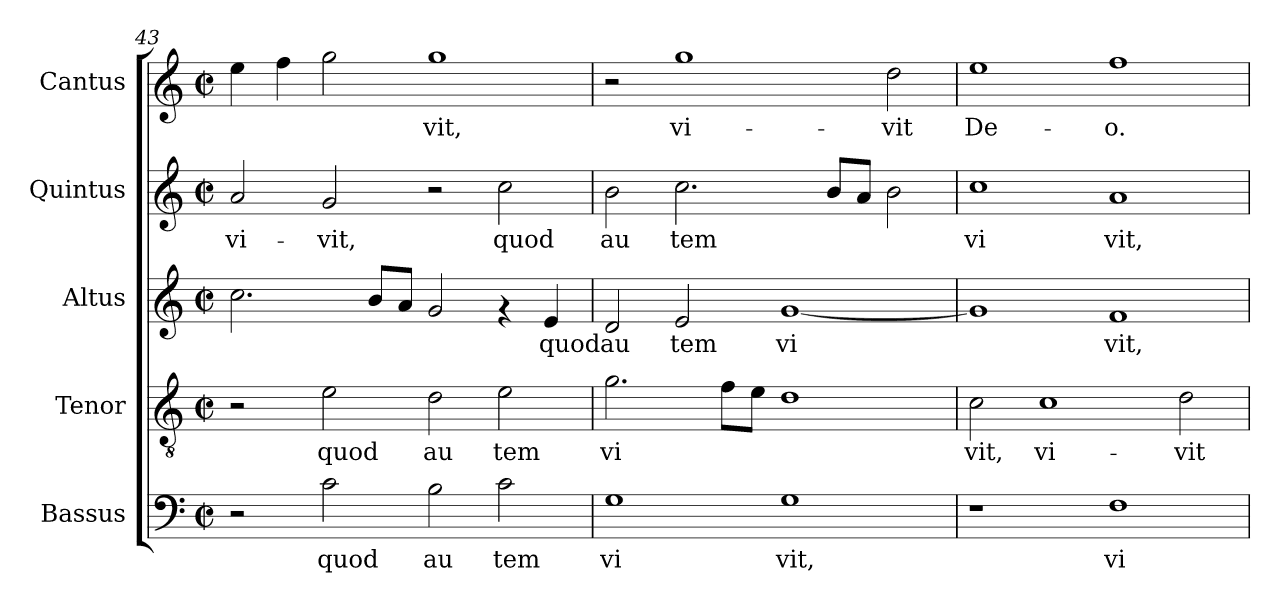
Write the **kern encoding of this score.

**kern	**text	**kern	**text	**kern	**text	**kern	**text	**kern	**text
*part5	*part5	*part4	*part4	*part3	*part3	*part2	*part2	*part1	*part1
*staff5	*staff5	*staff4	*staff4	*staff3	*staff3	*staff2	*staff2	*staff1	*staff1
*I"Bassus	*	*I"Tenor	*	*I"Altus	*	*I"Quintus	*	*I"Cantus	*
*clefF4	*	*clefGv2	*	*clefG2	*	*clefG2	*	*clefG2	*
*k[]	*	*k[]	*	*k[]	*	*k[]	*	*k[]	*
*C:	*	*C:	*	*C:	*	*C:	*	*C:	*
*M2/2	*	*M2/2	*	*M2/2	*	*M2/2	*	*M2/2	*
*met(c|)	*	*met(c|)	*	*met(c|)	*	*met(c|)	*	*met(c|)	*
=43	=43	=43	=43	=43	=43	=43	=43	=43	=43
!	!	!	!	!	!LO:LY:b:cj	!	!LO:LY:b:cj	!	!LO:LY:b:cj
2r	.	2r	.	2.cc\	.	2a/	vi-	4ee\	.
!	!	!	!	!	!	!	!	!	!LO:LY:b:cj
.	.	.	.	.	.	.	.	4ff\	.
!	!LO:LY:b:cj	!	!LO:LY:b:cj	!	!	!	!LO:LY:b:cj	!	!LO:LY:b:cj
2c\	quod	2e\	quod	.	.	2g/	-vit,	2gg\	.
!	!	!	!	!	!LO:LY:b:cj	!	!	!	!
.	.	.	.	8b/L	.	.	.	.	.
!	!	!	!	!	!LO:LY:b:cj	!	!	!	!
.	.	.	.	8a/J	.	.	.	.	.
!	!LO:LY:b:cj	!	!LO:LY:b:cj	!	!LO:LY:b:cj	!	!	!	!LO:LY:b:cj
2B\	au	2d\	au	2g/	.	2r	.	1gg	vit,
!	!LO:LY:b:cj	!	!LO:LY:b:cj	!	!	!	!LO:LY:b:cj	!	!
2c\	tem	2e\	tem	4rf	.	2cc\	quod	.	.
!	!	!	!	!	!LO:LY:b:cj	!	!	!	!
.	.	.	.	4e/	quod	.	.	.	.
!!LO:PB:g=z
=44	=44	=44	=44	=44	=44	=44	=44	=44	=44
!	!LO:LY:b:cj	!	!LO:LY:b:cj	!	!LO:LY:b:cj	!	!LO:LY:b:cj	!	!
1G	vi	2.g\	vi-	2d/	au	2b\	au	2r	.
!	!	!	!	!	!LO:LY:b:cj	!	!LO:LY:b:cj	!	!LO:LY:b:cj
.	.	.	.	2e/	tem	2.cc\	tem	1gg	vi-
!	!	!	!LO:LY:b:cj	!	!	!	!	!	!
.	.	8f\L	--	.	.	.	.	.	.
!	!	!	!LO:LY:b:cj	!	!	!	!	!	!
.	.	8e\J	--	.	.	.	.	.	.
!	!LO:LY:b:cj	!	!LO:LY:b:cj	!	!LO:LY:b:cj	!	!	!	!
1G	vit,	1d	--	[<1g	vi	.	.	.	.
!	!	!	!	!	!	!	!LO:LY:b:cj	!	!
.	.	.	.	.	.	8b/L	.	.	.
!	!	!	!	!	!	!	!LO:LY:b:cj	!	!
.	.	.	.	.	.	8a/J	.	.	.
!	!	!	!	!	!	!	!LO:LY:b:cj	!	!LO:LY:b:cj
.	.	.	.	.	.	2b\	.	2dd\	-vit
=45	=45	=45	=45	=45	=45	=45	=45	=45	=45
!	!	!	!LO:LY:b:cj	!	!LO:LY:b:cj	!	!LO:LY:b:cj	!	!LO:LY:b:cj
1r	.	2c\	-vit,	1g]	.	1cc	vi	1ee	De-
!	!	!	!LO:LY:b:cj	!	!	!	!	!	!
.	.	1c	vi-	.	.	.	.	.	.
!	!LO:LY:b:cj	!	!	!	!LO:LY:b:cj	!	!LO:LY:b:cj	!	!LO:LY:b:cj
1F	vi	.	.	1f	vit,	1a	vit,	1ff	-o.
!	!	!	!LO:LY:b:cj	!	!	!	!	!	!
.	.	2d\	-vit	.	.	.	.	.	.
=	=	=	=	=	=	=	=	=	=
*-	*-	*-	*-	*-	*-	*-	*-	*-	*-
